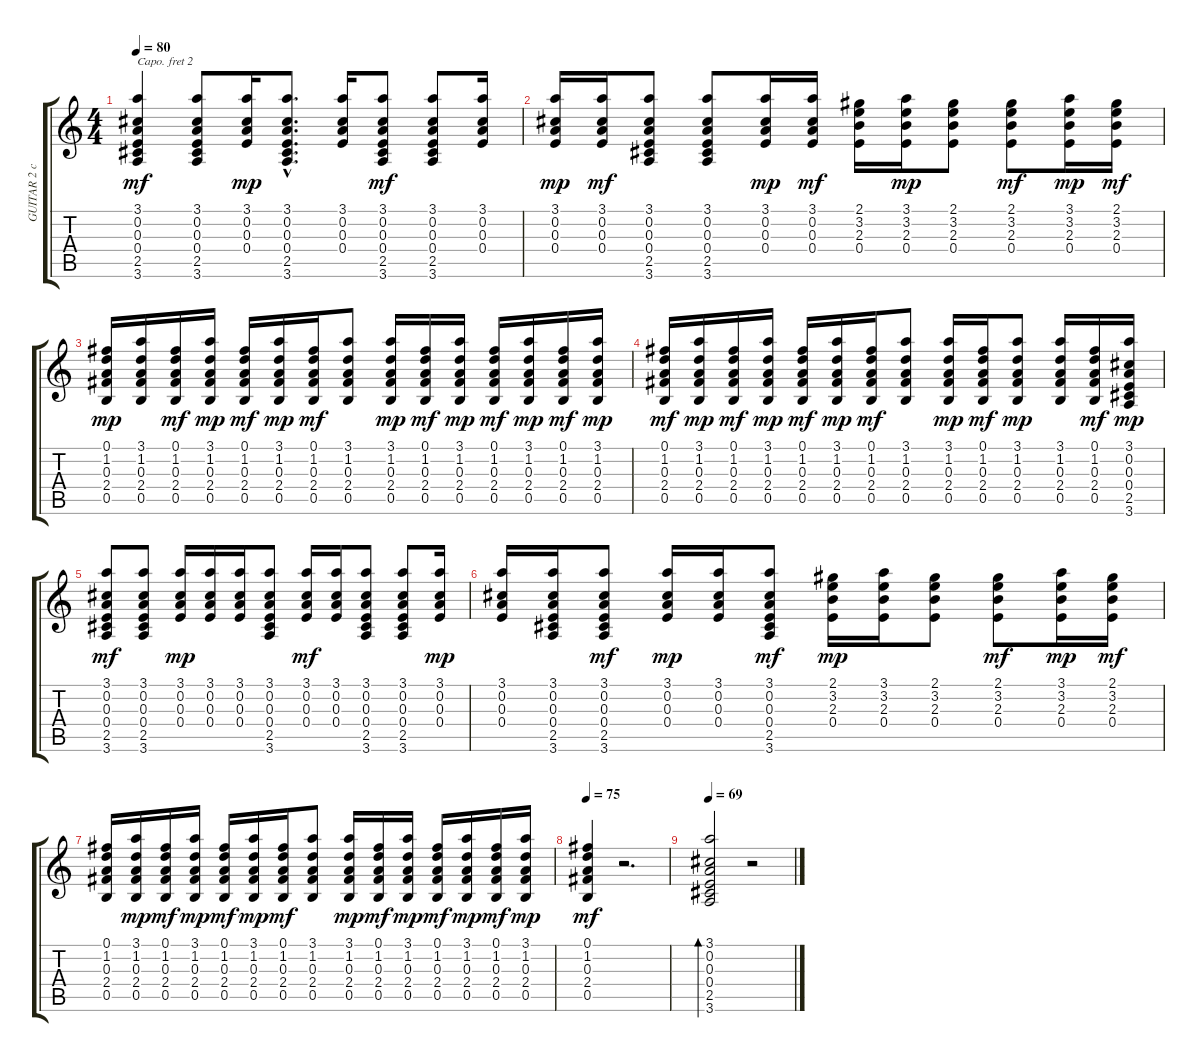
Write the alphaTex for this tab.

\track ("GUITAR 2 capo=2" "GUITAR 2 c") {instrument acousticguitarsteel}
\staff {score tabs}
\capo 2
\tuning (E4 B3 G3 D3 A2 E2) {hide}
\ts (4 4)
\tempo 80
\clef g2
\ks c
(3.1 0.2 0.3 0.4 2.5 3.6).4{dy mf} (3.1 0.2 0.3 0.4 2.5 3.6).8 (3.1 0.2 0.3 0.4).16{dy mp} (3.1{hac} 0.2{hac} 0.3{hac} 0.4{hac} 2.5{hac} 3.6{hac}).8{d} (3.1 0.2 0.3 0.4).16 (3.1 0.2 0.3 0.4 2.5 3.6).8{dy mf} (3.1 0.2 0.3 0.4 2.5 3.6).8 (3.1 0.2 0.3 0.4).16 |
(3.1 0.2 0.3 0.4).16{dy mp} (3.1 0.2 0.3 0.4).16{dy mf} (3.1 0.2 0.3 0.4 2.5 3.6).8 (3.1 0.2 0.3 0.4 2.5 3.6).8 (3.1 0.2 0.3 0.4).16{dy mp} (3.1 0.2 0.3 0.4).16{dy mf} (2.1 3.2 2.3 0.4).16 (3.1 3.2 2.3 0.4).16{dy mp} (2.1 3.2 2.3 0.4).8 (2.1 3.2 2.3 0.4).8{dy mf} (3.1 3.2 2.3 0.4).16{dy mp} (2.1 3.2 2.3 0.4).16{dy mf} |
(0.1 1.2 0.3 2.4 0.5).16{dy mp} (3.1 1.2 0.3 2.4 0.5).16 (0.1 1.2 0.3 2.4 0.5).16{dy mf} (3.1 1.2 0.3 2.4 0.5).16{dy mp} (0.1 1.2 0.3 2.4 0.5).16{dy mf} (3.1 1.2 0.3 2.4 0.5).16{dy mp} (0.1 1.2 0.3 2.4 0.5).16{dy mf} (3.1 1.2 0.3 2.4 0.5).8 (3.1 1.2 0.3 2.4 0.5).16{dy mp} (0.1 1.2 0.3 2.4 0.5).16{dy mf} (3.1 1.2 0.3 2.4 0.5).16{dy mp} (0.1 1.2 0.3 2.4 0.5).16{dy mf} (3.1 1.2 0.3 2.4 0.5).16{dy mp} (0.1 1.2 0.3 2.4 0.5).16{dy mf} (3.1 1.2 0.3 2.4 0.5).16{dy mp} |
(0.1 1.2 0.3 2.4 0.5).16{dy mf} (3.1 1.2 0.3 2.4 0.5).16{dy mp} (0.1 1.2 0.3 2.4 0.5).16{dy mf} (3.1 1.2 0.3 2.4 0.5).16{dy mp} (0.1 1.2 0.3 2.4 0.5).16{dy mf} (3.1 1.2 0.3 2.4 0.5).16{dy mp} (0.1 1.2 0.3 2.4 0.5).16{dy mf} (3.1 1.2 0.3 2.4 0.5).8 (3.1 1.2 0.3 2.4 0.5).16{dy mp} (0.1 1.2 0.3 2.4 0.5).16{dy mf} (3.1 1.2 0.3 2.4 0.5).8{dy mp} (3.1 1.2 0.3 2.4 0.5).16 (0.1 1.2 0.3 2.4 0.5).16{dy mf} (3.1 0.2 0.3 0.4 2.5 3.6).16{dy mp} |
(3.1 0.2 0.3 0.4 2.5 3.6).8{dy mf} (3.1 0.2 0.3 0.4 2.5 3.6).8 (3.1 0.2 0.3 0.4).16{dy mp} (3.1 0.2 0.3 0.4).16 (3.1 0.2 0.3 0.4).16 (3.1 0.2 0.3 0.4 2.5 3.6).8 (3.1 0.2 0.3 0.4).16{dy mf} (3.1 0.2 0.3 0.4).16 (3.1 0.2 0.3 0.4 2.5 3.6).8 (3.1 0.2 0.3 0.4 2.5 3.6).8 (3.1 0.2 0.3 0.4).16{dy mp} |
(3.1 0.2 0.3 0.4).16 (3.1 0.2 0.3 0.4 2.5 3.6).16 (3.1 0.2 0.3 0.4 2.5 3.6).8{dy mf} (3.1 0.2 0.3 0.4).16{dy mp} (3.1 0.2 0.3 0.4).16 (3.1 0.2 0.3 0.4 2.5 3.6).8{dy mf} (2.1 3.2 2.3 0.4).16{dy mp} (3.1 3.2 2.3 0.4).16 (2.1 3.2 2.3 0.4).8 (2.1 3.2 2.3 0.4).8{dy mf} (3.1 3.2 2.3 0.4).16{dy mp} (2.1 3.2 2.3 0.4).16{dy mf} |
(0.1 1.2 0.3 2.4 0.5).16 (3.1 1.2 0.3 2.4 0.5).16{dy mp} (0.1 1.2 0.3 2.4 0.5).16{dy mf} (3.1 1.2 0.3 2.4 0.5).16{dy mp} (0.1 1.2 0.3 2.4 0.5).16{dy mf} (3.1 1.2 0.3 2.4 0.5).16{dy mp} (0.1 1.2 0.3 2.4 0.5).16{dy mf} (3.1 1.2 0.3 2.4 0.5).8 (3.1 1.2 0.3 2.4 0.5).16{dy mp} (0.1 1.2 0.3 2.4 0.5).16{dy mf} (3.1 1.2 0.3 2.4 0.5).16{dy mp} (0.1 1.2 0.3 2.4 0.5).16{dy mf} (3.1 1.2 0.3 2.4 0.5).16{dy mp} (0.1 1.2 0.3 2.4 0.5).16{dy mf} (3.1 1.2 0.3 2.4 0.5).16{dy mp} |
\tempo 75
(0.1 1.2 0.3 2.4 0.5).4{dy mf} r.2{d} |
\tempo 69
(3.1 0.2 0.3 0.4 2.5 3.6).2{bd 240} r.2
